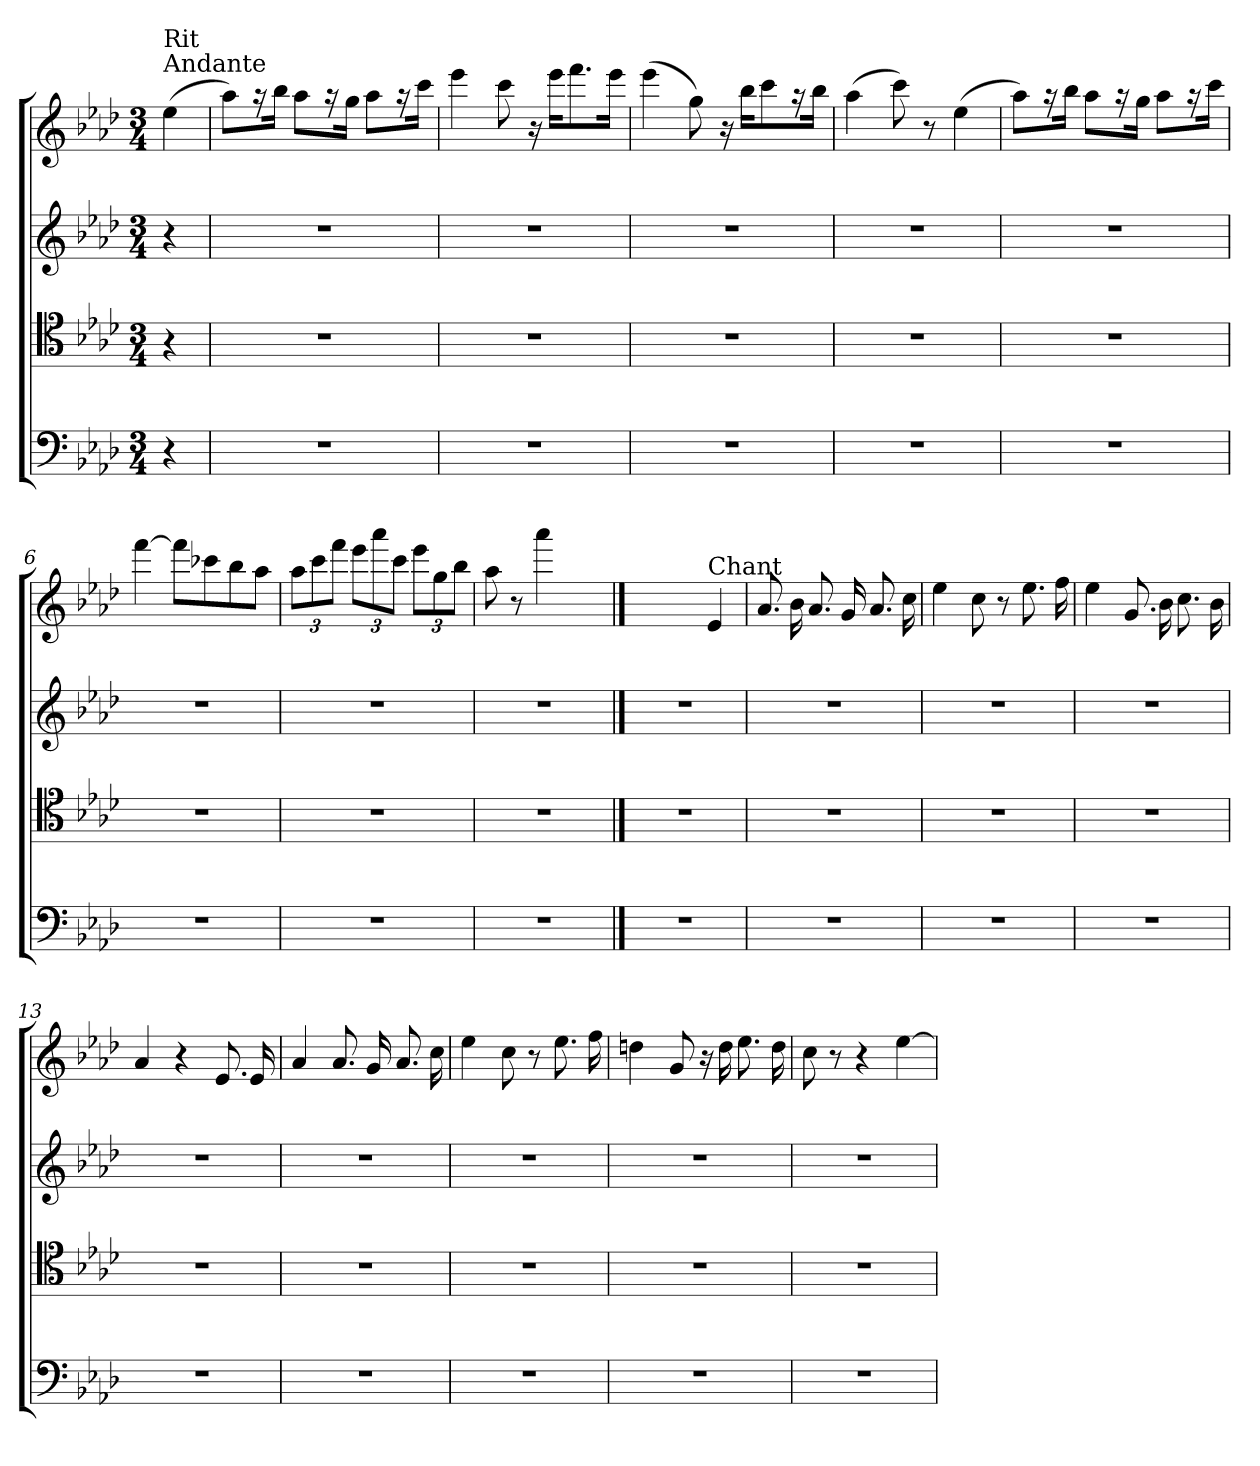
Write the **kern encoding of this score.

**kern	**kern	**kern	**kern
*part4	*part3	*part2	*part1
*staff4	*staff3	*staff2	*staff1
*clefF4	*clefC4	*clefG2	*clefG2
*k[b-e-a-d-]	*k[b-e-a-d-]	*k[b-e-a-d-]	*k[b-e-a-d-]
*A-:	*A-:	*A-:	*A-:
*M3/4	*M3/4	*M3/4	*M3/4
=	=	=	=
!	!	!	!LO:TX:a:t=Andante
!	!	!	!LO:TX:a:t=Rit
4r	4r	4r	(>4ee-\
=1	=1	=1	=1
!LO:N:vis=2	!LO:N:vis=2	!LO:N:vis=2	!
2.r	2.r	2.r	8aa-\L)
.	.	.	16r
.	.	.	16bb-\Jk
.	.	.	8aa-\L
.	.	.	16r
.	.	.	16gg\Jk
.	.	.	8aa-\L
.	.	.	16r
.	.	.	16ccc\Jk
=2	=2	=2	=2
!LO:N:vis=2	!LO:N:vis=2	!LO:N:vis=2	!
2.r	2.r	2.r	4eee-\
.	.	.	8ccc\
.	.	.	16r
.	.	.	16eee-\KL
.	.	.	8.fff\
.	.	.	16eee-\Jk
=3	=3	=3	=3
!LO:N:vis=2	!LO:N:vis=2	!LO:N:vis=2	!
2.r	2.r	2.r	(>4eee-\
.	.	.	8gg\)
.	.	.	16r
.	.	.	16bb-\KL
.	.	.	8ccc\
.	.	.	16r
.	.	.	16bb-\Jk
=4	=4	=4	=4
!LO:N:vis=2	!LO:N:vis=2	!LO:N:vis=2	!
2.r	2.r	2.r	(>4aa-\
.	.	.	8ccc\)
.	.	.	8r
.	.	.	(>4ee-\
!!LO:LB:g=z
=5	=5	=5	=5
!LO:N:vis=2	!LO:N:vis=2	!LO:N:vis=2	!
2.r	2.r	2.r	8aa-\L)
.	.	.	16r
.	.	.	16bb-\Jk
.	.	.	8aa-\L
.	.	.	16r
.	.	.	16gg\Jk
.	.	.	8aa-\L
.	.	.	16r
.	.	.	16ccc\Jk
=6	=6	=6	=6
!LO:N:vis=2	!LO:N:vis=2	!LO:N:vis=2	!
2.r	2.r	2.r	[4fff\
.	.	.	8fff\L]
.	.	.	8ccc-X\
.	.	.	8bb-\
.	.	.	8aa-\J
=7	=7	=7	=7
!LO:N:vis=2	!LO:N:vis=2	!LO:N:vis=2	!
2.r	2.r	2.r	12aa-\L
.	.	.	12ccc\
.	.	.	12fff\J
.	.	.	12eee-\L
.	.	.	12aaa-\
.	.	.	12ccc\J
.	.	.	12eee-\L
.	.	.	12gg\
.	.	.	12bb-\J
=8	=8	=8	=8
!LO:N:vis=2	!LO:N:vis=2	!LO:N:vis=2	!
2.r	2.r	2.r	8aa-\
.	.	.	8r
.	.	.	4aaa-\
.	.	.	4ryy
==9	==9	==9	==9
!LO:N:vis=2	!LO:N:vis=2	!LO:N:vis=2	!
2.r	2.r	2.r	4ryy
.	.	.	4ryy
!	!	!	!LO:TX:a:t=Chant
.	.	.	4e-/
!!LO:PB:g=z
=10	=10	=10	=10
!LO:N:vis=2	!LO:N:vis=2	!LO:N:vis=2	!
2.r	2.r	2.r	8.a-/
.	.	.	16b-\
.	.	.	8.a-/
.	.	.	16g/
.	.	.	8.a-/
.	.	.	16cc\
=11	=11	=11	=11
!LO:N:vis=2	!LO:N:vis=2	!LO:N:vis=2	!
2.r	2.r	2.r	4ee-\
.	.	.	8cc\
.	.	.	8r
.	.	.	8.ee-\
.	.	.	16ff\
=12	=12	=12	=12
!LO:N:vis=2	!LO:N:vis=2	!LO:N:vis=2	!
2.r	2.r	2.r	4ee-\
.	.	.	8.g/
.	.	.	16b-\
.	.	.	8.cc\
.	.	.	16b-\
=13	=13	=13	=13
!LO:N:vis=2	!LO:N:vis=2	!LO:N:vis=2	!
2.r	2.r	2.r	4a-/
.	.	.	4r
.	.	.	8.e-/
.	.	.	16e-/
=14	=14	=14	=14
!LO:N:vis=2	!LO:N:vis=2	!LO:N:vis=2	!
2.r	2.r	2.r	4a-/
.	.	.	8.a-/
.	.	.	16g/
.	.	.	8.a-/
.	.	.	16cc\
=15	=15	=15	=15
!LO:N:vis=2	!LO:N:vis=2	!LO:N:vis=2	!
2.r	2.r	2.r	4ee-\
.	.	.	8cc\
.	.	.	8r
.	.	.	8.ee-\
.	.	.	16ff\
!!LO:LB:g=z
=16	=16	=16	=16
!LO:N:vis=2	!LO:N:vis=2	!LO:N:vis=2	!
2.r	2.r	2.r	4ddn\
.	.	.	8g/
.	.	.	16r
.	.	.	16dd\
.	.	.	8.ee-\
.	.	.	16dd\
=17	=17	=17	=17
!LO:N:vis=2	!LO:N:vis=2	!LO:N:vis=2	!
2.r	2.r	2.r	8cc\
.	.	.	8r
.	.	.	4r
.	.	.	[4ee-\
=	=	=	=
*-	*-	*-	*-
